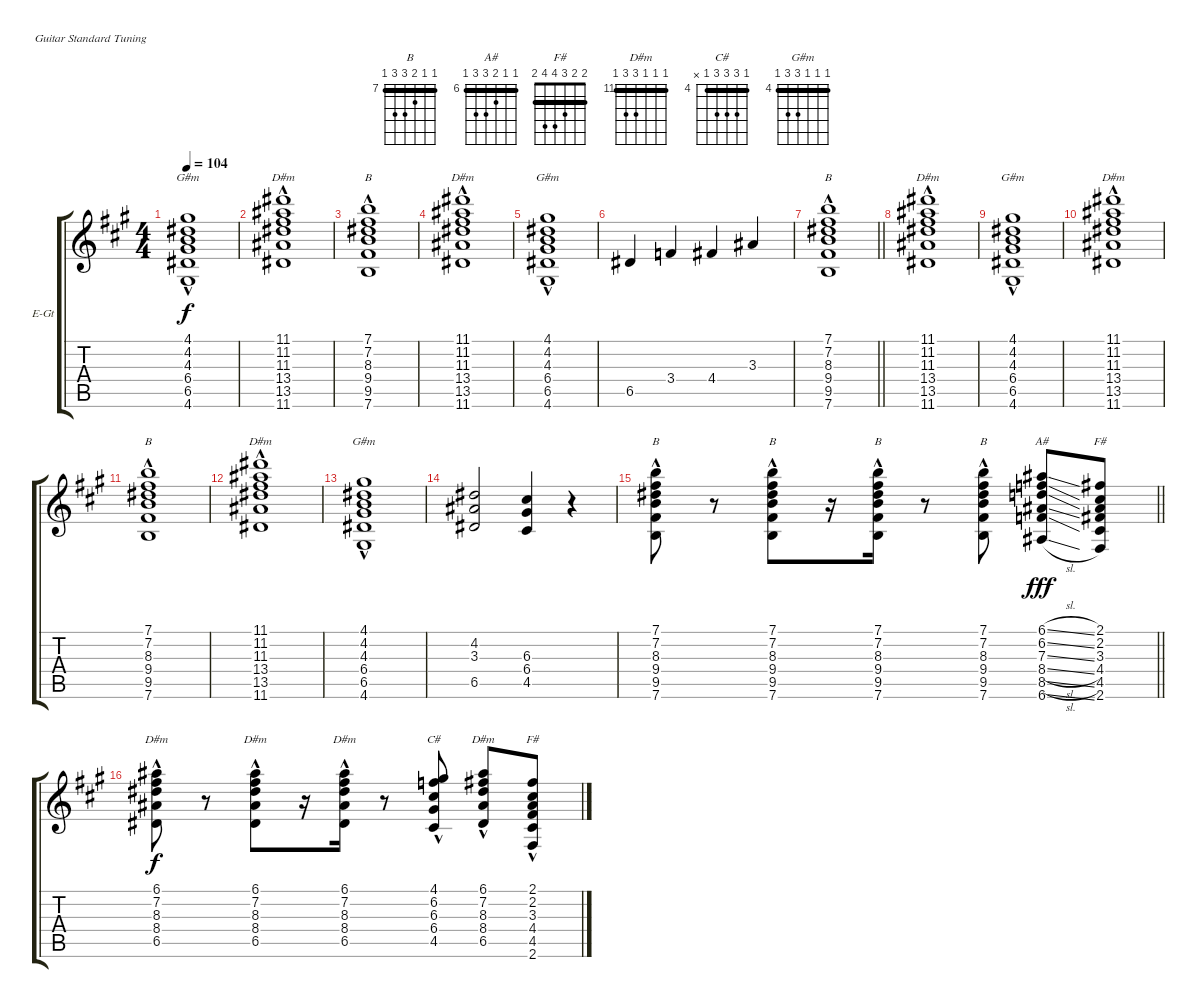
\bracketExtendMode groupsimilarinstruments
\firstSystemTrackNameOrientation horizontal
\otherSystemsTrackNameOrientation horizontal
\track ("Rhytm Guitar" "E-Gt") {solo instrument overdrivenguitar}
\staff {score tabs}
\tuning (E4 B3 G3 D3 A2 E2)
\chord ("B" 7 7 8 9 9 7) {firstfret 7 barre (7 7)}
\chord ("A#" 6 6 7 8 8 6) {firstfret 6 barre (6 6)}
\chord ("F#" 2 2 3 4 4 2) {barre (2 2)}
\chord ("D#m" 6 7 8 8 6 x) {firstfret 6 barre 6}
\chord ("C#" 4 6 6 6 4 x) {firstfret 4 barre 4}
\chord ("G#m" 4 4 4 6 6 4) {firstfret 4 barre (4 4 4)}
\chord ("D#m" 11 11 11 13 13 11) {firstfret 11 barre (11 11 11)}
\ts (4 4)
\tempo 104
\clef g2
\ks a
(4.1{hac} 4.2{hac} 4.3{hac} 6.4{hac} 6.5{hac} 4.6{hac}).1{ch "G#m" dy f} |
(11.1{hac} 11.2{hac} 11.3{hac} 13.4{hac} 13.5{hac} 11.6{hac}).1{ch "D#m"} |
(7.1{hac} 7.2{hac} 8.3{hac} 9.4{hac} 9.5{hac} 7.6{hac}).1{ch "B"} |
(11.1{hac} 11.2{hac} 11.3{hac} 13.4{hac} 13.5{hac} 11.6{hac}).1{ch "D#m"} |
(4.1{hac} 4.2{hac} 4.3{hac} 6.4{hac} 6.5{hac} 4.6{hac}).1{ch "G#m"} |
6.5.4 3.4.4 4.4.4 3.3.4 |
\barLineRight lightlight
(7.1{hac} 7.2{hac} 8.3{hac} 9.4{hac} 9.5{hac} 7.6{hac}).1{ch "B"} |
(11.1{hac} 11.2{hac} 11.3{hac} 13.4{hac} 13.5{hac} 11.6{hac}).1{ch "D#m"} |
(4.1{hac} 4.2{hac} 4.3{hac} 6.4{hac} 6.5{hac} 4.6{hac}).1{ch "G#m"} |
(11.1{hac} 11.2{hac} 11.3{hac} 13.4{hac} 13.5{hac} 11.6{hac}).1{ch "D#m"} |
(7.1{hac} 7.2{hac} 8.3{hac} 9.4{hac} 9.5{hac} 7.6{hac}).1{ch "B"} |
(11.1{hac} 11.2{hac} 11.3{hac} 13.4{hac} 13.5{hac} 11.6{hac}).1{ch "D#m"} |
(4.1{hac} 4.2{hac} 4.3{hac} 6.4{hac} 6.5{hac} 4.6{hac}).1{ch "G#m"} |
(4.2 3.3 6.5).2 (6.3 6.4 4.5).4 r.4 |
\barLineRight lightlight
(7.1{hac} 7.2{hac} 8.3{hac} 9.4{hac} 9.5{hac} 7.6{hac}).8{ch "B"} r.8 (7.1{hac} 7.2{hac} 8.3{hac} 9.4{hac} 9.5{hac} 7.6{hac}).8{ch "B"} r.16 (7.1{hac} 7.2{hac} 8.3{hac} 9.4{hac} 9.5{hac} 7.6{hac}).16{ch "B"} r.8 (7.1{hac} 7.2{hac} 8.3{hac} 9.4{hac} 9.5{hac} 7.6{hac}).8{ch "B"} (6.1{sl} 6.2{sl} 7.3{sl} 8.4{sl} 8.5{sl} 6.6{sl}).8{ch "A#" dy fff} (2.1 2.2 3.3 4.4 4.5 2.6).8{ch "F#"} |
(6.1{hac} 7.2{hac} 8.3{hac} 8.4{hac} 6.5{hac}).8{ch "D#m" dy f} r.8 (6.1{hac} 7.2{hac} 8.3{hac} 8.4{hac} 6.5{hac}).8{ch "D#m"} r.16 (6.1{hac} 7.2{hac} 8.3{hac} 8.4{hac} 6.5{hac}).16{ch "D#m"} r.8 (4.1{hac} 6.2{hac} 6.3{hac} 6.4{hac} 4.5{hac}).8{ch "C#"} (6.1{hac} 7.2{hac} 8.3{hac} 8.4{hac} 6.5{hac}).8{ch "D#m"} (2.1{hac} 2.2{hac} 3.3{hac} 4.4{hac} 4.5{hac} 2.6{hac}).8{ch "F#"}
